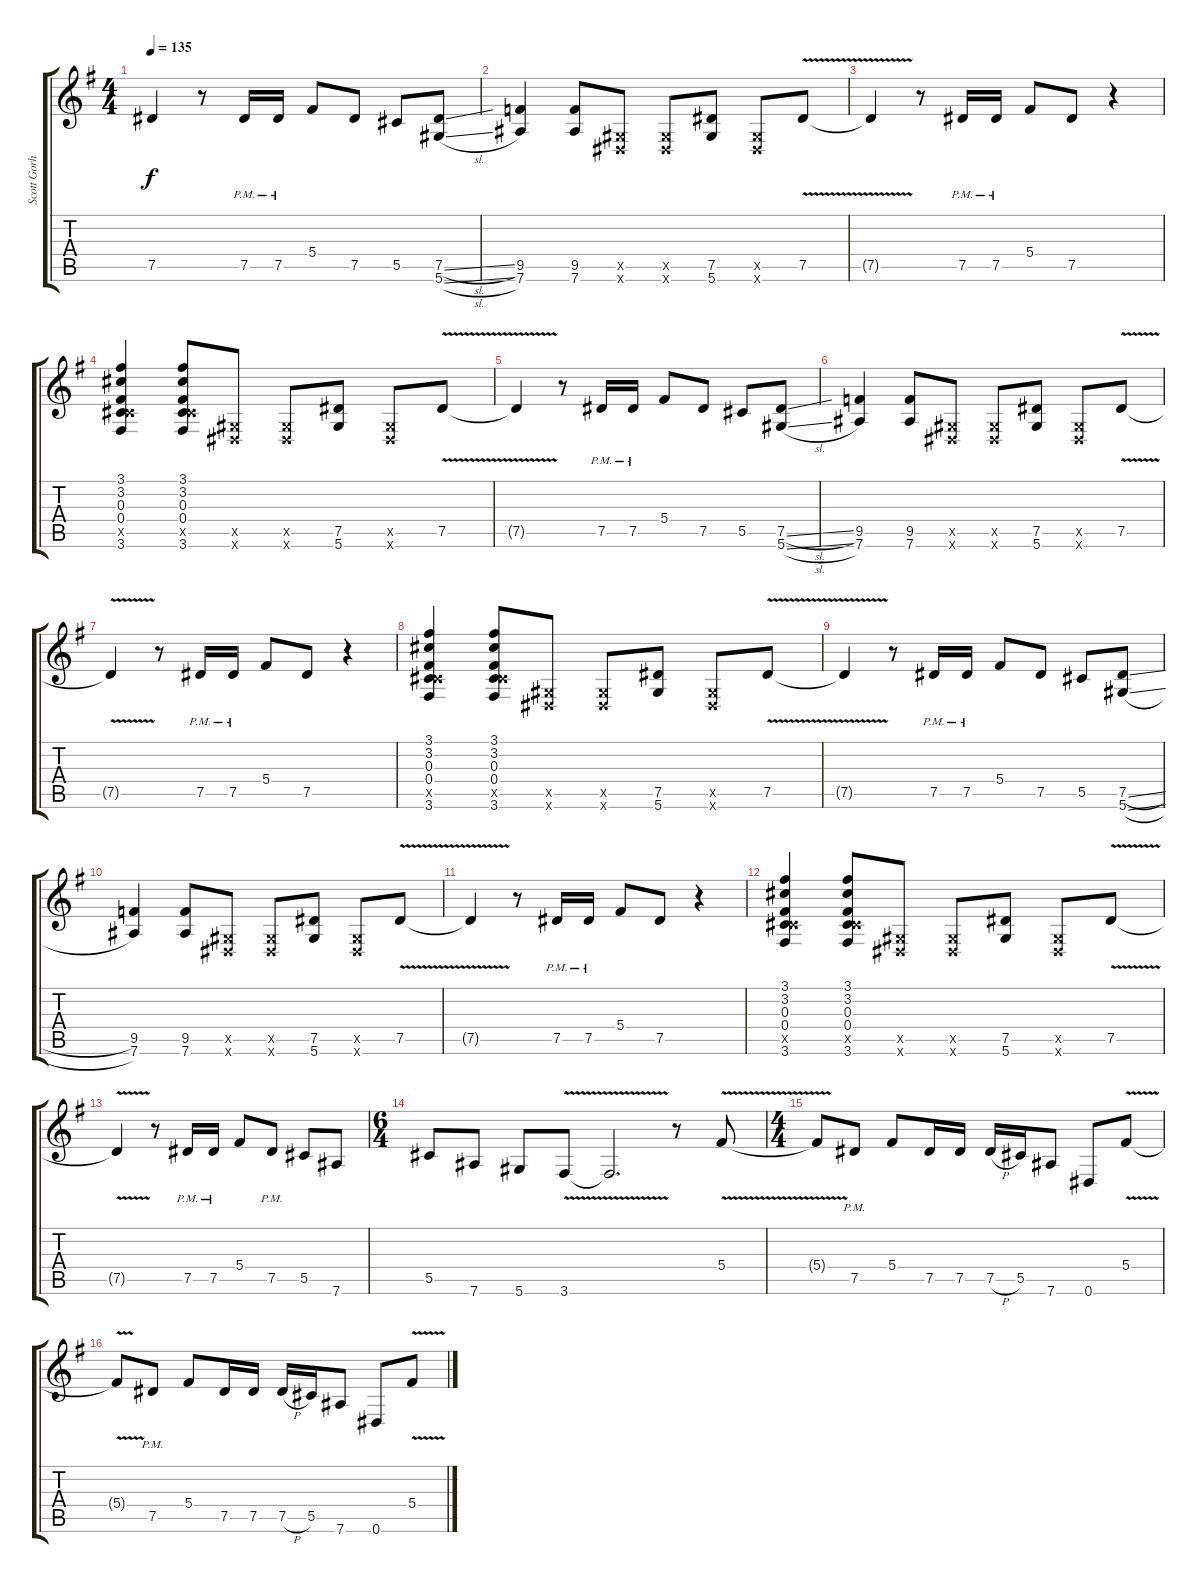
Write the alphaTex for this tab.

\track ("Scott Gorham" "Scott Gorh") {instrument distortionguitar}
\staff {score tabs}
\tuning (Eb4 Bb3 Gb3 Db3 Ab2 Eb2) {hide}
\ts (4 4)
\tempo 135
\clef g2
\ks eminor
7.5{t}.4{dy f} r.8 7.5{pm}.16 7.5{pm}.16 5.4.8 7.5.8 5.5.8 (7.5{sl} 5.6{sl}).8 |
(9.5 7.6).4 (9.5 7.6).8 (0.5{x} 0.6{x}).8 (0.5{x} 0.6{x}).8 (7.5 5.6).8 (0.5{x} 0.6{x}).8 7.5{v}.8 |
7.5{t}.4 r.8 7.5{pm}.16 7.5{pm}.16 5.4.8 7.5.8 r.4 |
(3.1 3.2 0.3 0.4 5.5{x} 3.6).4 (3.1 3.2 0.3 0.4 5.5{x} 3.6).8 (0.5{x} 0.6{x}).8 (0.5{x} 0.6{x}).8 (7.5 5.6).8 (0.5{x} 0.6{x}).8 7.5{v}.8 |
7.5{t}.4 r.8 7.5{pm}.16 7.5{pm}.16 5.4.8 7.5.8 5.5.8 (7.5{sl} 5.6{sl}).8 |
(9.5 7.6).4 (9.5 7.6).8 (0.5{x} 0.6{x}).8 (0.5{x} 0.6{x}).8 (7.5 5.6).8 (0.5{x} 0.6{x}).8 7.5{v}.8 |
7.5{t}.4 r.8 7.5{pm}.16 7.5{pm}.16 5.4.8 7.5.8 r.4 |
(3.1 3.2 0.3 0.4 5.5{x} 3.6).4 (3.1 3.2 0.3 0.4 5.5{x} 3.6).8 (0.5{x} 0.6{x}).8 (0.5{x} 0.6{x}).8 (7.5 5.6).8 (0.5{x} 0.6{x}).8 7.5{v}.8 |
7.5{t}.4 r.8 7.5{pm}.16 7.5{pm}.16 5.4.8 7.5.8 5.5.8 (7.5{sl} 5.6{sl}).8 |
(9.5 7.6).4 (9.5 7.6).8 (0.5{x} 0.6{x}).8 (0.5{x} 0.6{x}).8 (7.5 5.6).8 (0.5{x} 0.6{x}).8 7.5{v}.8 |
7.5{t}.4 r.8 7.5{pm}.16 7.5{pm}.16 5.4.8 7.5.8 r.4 |
(3.1 3.2 0.3 0.4 5.5{x} 3.6).4 (3.1 3.2 0.3 0.4 5.5{x} 3.6).8 (0.5{x} 0.6{x}).8 (0.5{x} 0.6{x}).8 (7.5 5.6).8 (0.5{x} 0.6{x}).8 7.5{v}.8 |
7.5{t}.4 r.8 7.5{pm}.16 7.5{pm}.16 5.4.8 7.5{pm}.8 5.5.8 7.6.8 |
\ts (6 4)
5.5.8 7.6.8 5.6.8 3.6{v}.8 3.6{t}.2{d} r.8 5.4{v}.8 |
\ts (4 4)
5.4{t}.8 7.5{pm}.8 5.4.8 7.5.16 7.5.16 7.5{h}.16 5.5.16 7.6.8 0.6.8 5.4{v}.8 |
5.4{t}.8 7.5{pm}.8 5.4.8 7.5.16 7.5.16 7.5{h}.16 5.5.16 7.6.8 0.6.8 5.4{v}.8
